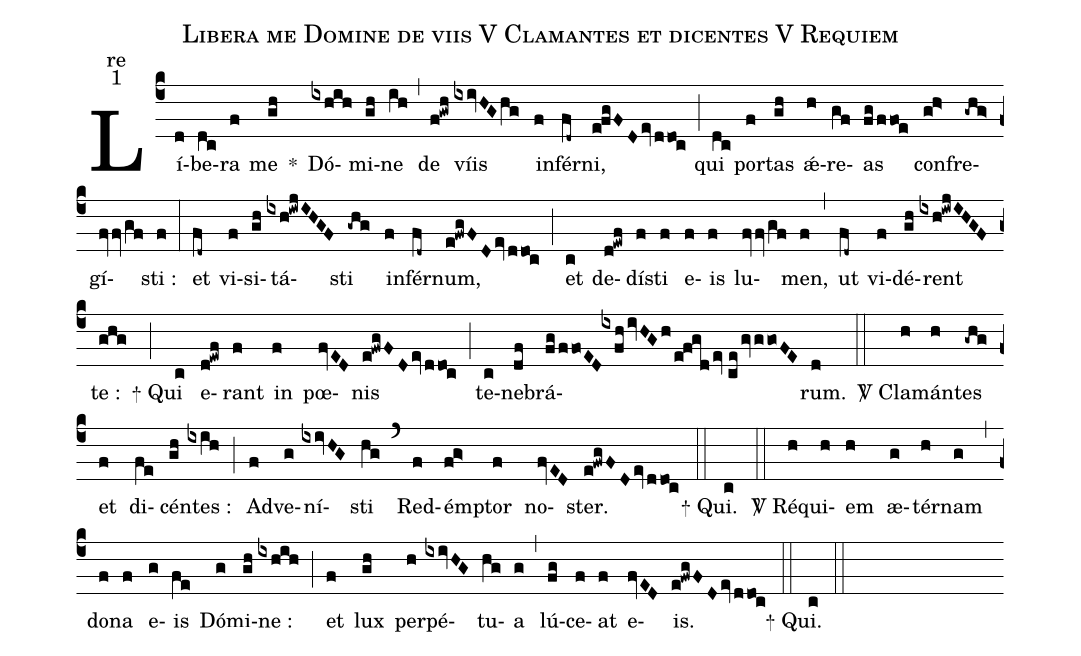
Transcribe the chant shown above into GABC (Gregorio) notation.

name:Libera me Domine de viis V Clamantes et dicentes V Requiem;
office-part:re;
mode:1;
%%
(c4)Lí(d)be(dc)ra(f) me(gh) <sp>*</sp>() Dó(ixhih)mi(gh)ne(ih) (,) de(f!gwh) víis(ixivHGhg) in(f)fér(fd~)ni,(e!fgFDev/ddoc) (;)
qui(dc) por(f)tas(gh) ǽ(h)re(gf)as(fg/ffoe) con(gh>)fre(-ghg>)gí(fvfvgf)sti :(f) (:)
et(fd~) vi(f)si(gh)tá(ixh!iwjIHGF)sti(-ghg) in(f)fér(fd~)num,(e!fwgFDev/ddoc) (;)
et(c) de(d!ewf)dí(f)sti(f) e(f)is(f) lu(fvfvgf)men,(f) (,) ut(fd~) vi(f)dé(gh)rent(ixh!iwjIHGF) te :(ghg) (;)
<sp>+</sp> Qui(c) e(d!ewf)rant(f) in(f) pœ(fvED)nis(e!fwgFDev/ddoc) (;) te(c)ne(df)brá(fg/ffoED!ixfh/ivHGh/e!fgdev//cegvggoFE)rum.(d) (::)

<sp>V/</sp> Cla(h)mán(h)tes(-ghg) et(f) di(fe)cén(gh)tes :(ixih) (;) Ad(f)ve(g)ní(ixivHG)sti(hg) (`) Red(f)ém(fg>)ptor(f) no(fvED)ster.(e!fwgFD/ev/ddoc) (::)
<sp>+</sp> Qui.(c) (::)
<sp>V/</sp> Ré(h)qui(h)em(h) æ(g)tér(h)nam(g) (,) do(f)na(f) e(g)is(fe) Dó(g)mi(gh)ne :(ixhih) (;) et(f) lux(gh) per(h)pé(ixivHG)tu(hg)a(g) (,) lú(fg)ce(f)at(f) e(fvED)is.(e!fwgFD/ev/ddoc) (::)
<sp>+</sp> Qui.(c) (::)
